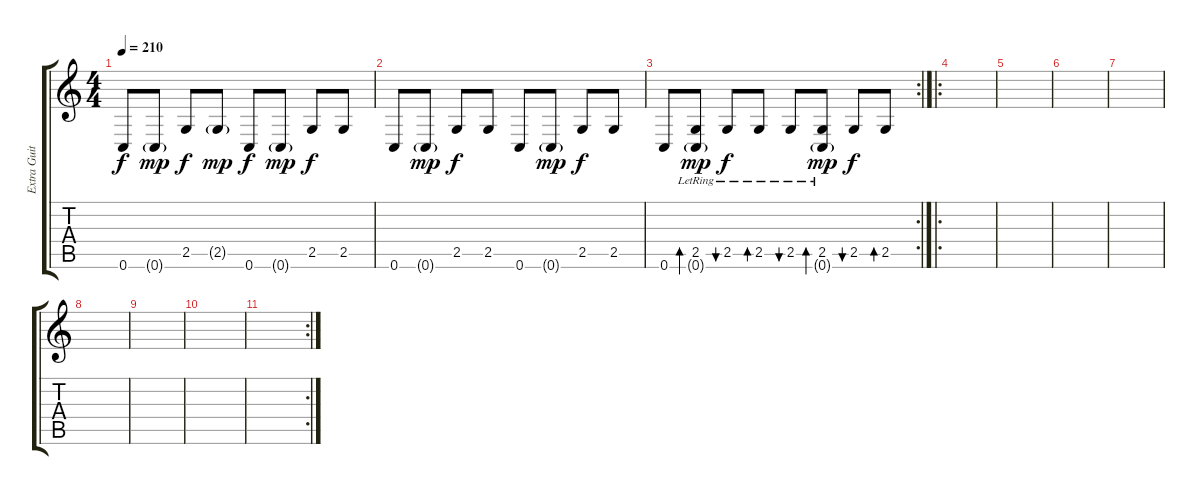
\track ("Extra Guitar" "Extra Guit") {instrument distortionguitar}
\staff {score tabs}
\tuning (C4 G3 Eb3 Bb2 F2 C2) {hide}
\ts (4 4)
\tempo 210
\clef g2
\ks c
0.6.8{dy f} 0.6{g}.8{dy mp} 2.5.8{dy f} 2.5{g}.8{dy mp} 0.6.8{dy f} 0.6{g}.8{dy mp} 2.5.8{dy f} 2.5.8 |
0.6.8 0.6{g}.8{dy mp} 2.5.8{dy f} 2.5.8 0.6.8 0.6{g}.8{dy mp} 2.5.8{dy f} 2.5.8 |
\rc 2
0.6.8 (2.5{lr} 0.6{g}).8{bd 60 dy mp} 2.5{lr}.8{bu 60 dy f} 2.5{lr}.8{bd 60} 2.5{lr}.8{bu 60} (2.5{lr} 0.6{g}).8{bd 60 dy mp} 2.5.8{bu 60 dy f} 2.5.8{bd 60} |
\ro
|
|
|
|
|
|
|
\rc 2
